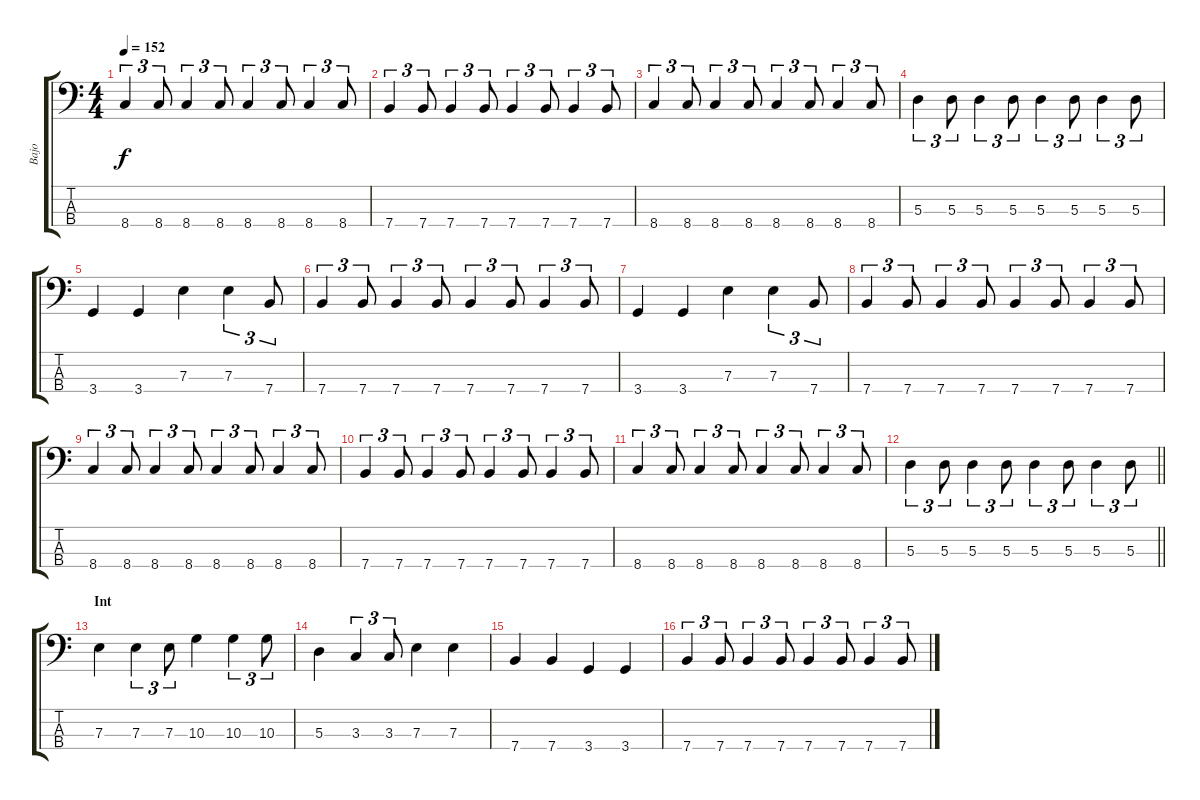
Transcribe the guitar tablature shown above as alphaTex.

\track ("Bajo" "Bajo") {instrument electricbassfinger}
\staff {score tabs}
\tuning (G2 D2 A1 E1) {hide}
\ts (4 4)
\tempo 152
\clef f4
\ks c
8.4.4{tu (3 2) dy f} 8.4.8{tu (3 2)} 8.4.4{tu (3 2)} 8.4.8{tu (3 2)} 8.4.4{tu (3 2)} 8.4.8{tu (3 2)} 8.4.4{tu (3 2)} 8.4.8{tu (3 2)} |
7.4.4{tu (3 2)} 7.4.8{tu (3 2)} 7.4.4{tu (3 2)} 7.4.8{tu (3 2)} 7.4.4{tu (3 2)} 7.4.8{tu (3 2)} 7.4.4{tu (3 2)} 7.4.8{tu (3 2)} |
8.4.4{tu (3 2)} 8.4.8{tu (3 2)} 8.4.4{tu (3 2)} 8.4.8{tu (3 2)} 8.4.4{tu (3 2)} 8.4.8{tu (3 2)} 8.4.4{tu (3 2)} 8.4.8{tu (3 2)} |
5.3.4{tu (3 2)} 5.3.8{tu (3 2)} 5.3.4{tu (3 2)} 5.3.8{tu (3 2)} 5.3.4{tu (3 2)} 5.3.8{tu (3 2)} 5.3.4{tu (3 2)} 5.3.8{tu (3 2)} |
3.4.4 3.4.4 7.3.4 7.3.4{tu (3 2)} 7.4.8{tu (3 2)} |
7.4.4{tu (3 2)} 7.4.8{tu (3 2)} 7.4.4{tu (3 2)} 7.4.8{tu (3 2)} 7.4.4{tu (3 2)} 7.4.8{tu (3 2)} 7.4.4{tu (3 2)} 7.4.8{tu (3 2)} |
3.4.4 3.4.4 7.3.4 7.3.4{tu (3 2)} 7.4.8{tu (3 2)} |
7.4.4{tu (3 2)} 7.4.8{tu (3 2)} 7.4.4{tu (3 2)} 7.4.8{tu (3 2)} 7.4.4{tu (3 2)} 7.4.8{tu (3 2)} 7.4.4{tu (3 2)} 7.4.8{tu (3 2)} |
8.4.4{tu (3 2)} 8.4.8{tu (3 2)} 8.4.4{tu (3 2)} 8.4.8{tu (3 2)} 8.4.4{tu (3 2)} 8.4.8{tu (3 2)} 8.4.4{tu (3 2)} 8.4.8{tu (3 2)} |
7.4.4{tu (3 2)} 7.4.8{tu (3 2)} 7.4.4{tu (3 2)} 7.4.8{tu (3 2)} 7.4.4{tu (3 2)} 7.4.8{tu (3 2)} 7.4.4{tu (3 2)} 7.4.8{tu (3 2)} |
8.4.4{tu (3 2)} 8.4.8{tu (3 2)} 8.4.4{tu (3 2)} 8.4.8{tu (3 2)} 8.4.4{tu (3 2)} 8.4.8{tu (3 2)} 8.4.4{tu (3 2)} 8.4.8{tu (3 2)} |
\barLineRight lightlight
5.3.4{tu (3 2)} 5.3.8{tu (3 2)} 5.3.4{tu (3 2)} 5.3.8{tu (3 2)} 5.3.4{tu (3 2)} 5.3.8{tu (3 2)} 5.3.4{tu (3 2)} 5.3.8{tu (3 2)} |
\section ("" "Int")
7.3.4 7.3.4{tu (3 2)} 7.3.8{tu (3 2)} 10.3.4 10.3.4{tu (3 2)} 10.3.8{tu (3 2)} |
5.3.4 3.3.4{tu (3 2)} 3.3.8{tu (3 2)} 7.3.4 7.3.4 |
7.4.4 7.4.4 3.4.4 3.4.4 |
7.4.4{tu (3 2)} 7.4.8{tu (3 2)} 7.4.4{tu (3 2)} 7.4.8{tu (3 2)} 7.4.4{tu (3 2)} 7.4.8{tu (3 2)} 7.4.4{tu (3 2)} 7.4.8{tu (3 2)}
